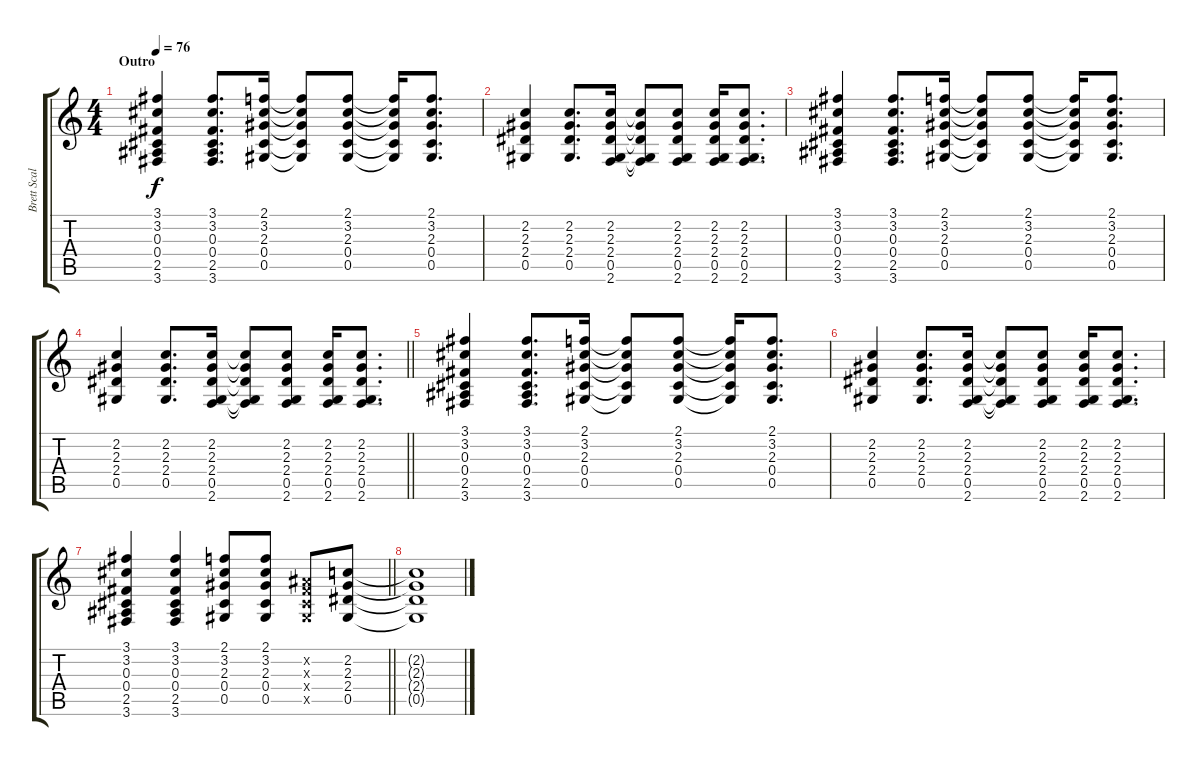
\track ("Brett Scallions (Rhythm Guitar)" "Brett Scal") {instrument electricguitarclean}
\staff {score tabs}
\tuning (Eb4 Bb3 Gb3 Db3 Ab2 Eb2) {hide}
\ts (4 4)
\section ("" "Outro")
\tempo 76
\clef g2
\ks c
(3.1 3.2 0.3 0.4 2.5 3.6).4{dy f} (3.1 3.2 0.3 0.4 2.5 3.6).8{d} (2.1 3.2 2.3 0.4 0.5).16 (2.1{t} 3.2{t} 2.3{t} 0.4{t} 0.5{t}).8 (2.1 3.2 2.3 0.4 0.5).8 (2.1{t} 3.2{t} 2.3{t} 0.4{t} 0.5{t}).16 (2.1 3.2 2.3 0.4 0.5).8{d} |
(2.2 2.3 2.4 0.5).4 (2.2 2.3 2.4 0.5).8{d} (2.2 2.3 2.4 0.5 2.6).16 (2.2{t} 2.3{t} 2.4{t} 0.5{t} 2.6{t}).8 (2.2 2.3 2.4 0.5 2.6).8 (2.2 2.3 2.4 0.5 2.6).16 (2.2 2.3 2.4 0.5 2.6).8{d} |
(3.1 3.2 0.3 0.4 2.5 3.6).4 (3.1 3.2 0.3 0.4 2.5 3.6).8{d} (2.1 3.2 2.3 0.4 0.5).16 (2.1{t} 3.2{t} 2.3{t} 0.4{t} 0.5{t}).8 (2.1 3.2 2.3 0.4 0.5).8 (2.1{t} 3.2{t} 2.3{t} 0.4{t} 0.5{t}).16 (2.1 3.2 2.3 0.4 0.5).8{d} |
\barLineRight lightlight
(2.2 2.3 2.4 0.5).4 (2.2 2.3 2.4 0.5).8{d} (2.2 2.3 2.4 0.5 2.6).16 (2.2{t} 2.3{t} 2.4{t} 0.5{t} 2.6{t}).8 (2.2 2.3 2.4 0.5 2.6).8 (2.2 2.3 2.4 0.5 2.6).16 (2.2 2.3 2.4 0.5 2.6).8{d} |
(3.1 3.2 0.3 0.4 2.5 3.6).4 (3.1 3.2 0.3 0.4 2.5 3.6).8{d} (2.1 3.2 2.3 0.4 0.5).16 (2.1{t} 3.2{t} 2.3{t} 0.4{t} 0.5{t}).8 (2.1 3.2 2.3 0.4 0.5).8 (2.1{t} 3.2{t} 2.3{t} 0.4{t} 0.5{t}).16 (2.1 3.2 2.3 0.4 0.5).8{d} |
(2.2 2.3 2.4 0.5).4 (2.2 2.3 2.4 0.5).8{d} (2.2 2.3 2.4 0.5 2.6).16 (2.2{t} 2.3{t} 2.4{t} 0.5{t} 2.6{t}).8 (2.2 2.3 2.4 0.5 2.6).8 (2.2 2.3 2.4 0.5 2.6).16 (2.2 2.3 2.4 0.5 2.6).8{d} |
\barLineRight lightlight
(3.1 3.2 0.3 0.4 2.5 3.6).4 (3.1 3.2 0.3 0.4 2.5 3.6).4 (2.1 3.2 2.3 0.4 0.5).8 (2.1 3.2 2.3 0.4 0.5).8 (0.2{x} 0.3{x} 0.4{x} 0.5{x}).8 (2.2 2.3 2.4 0.5).8 |
(2.2{t} 2.3{t} 2.4{t} 0.5{t}).1
